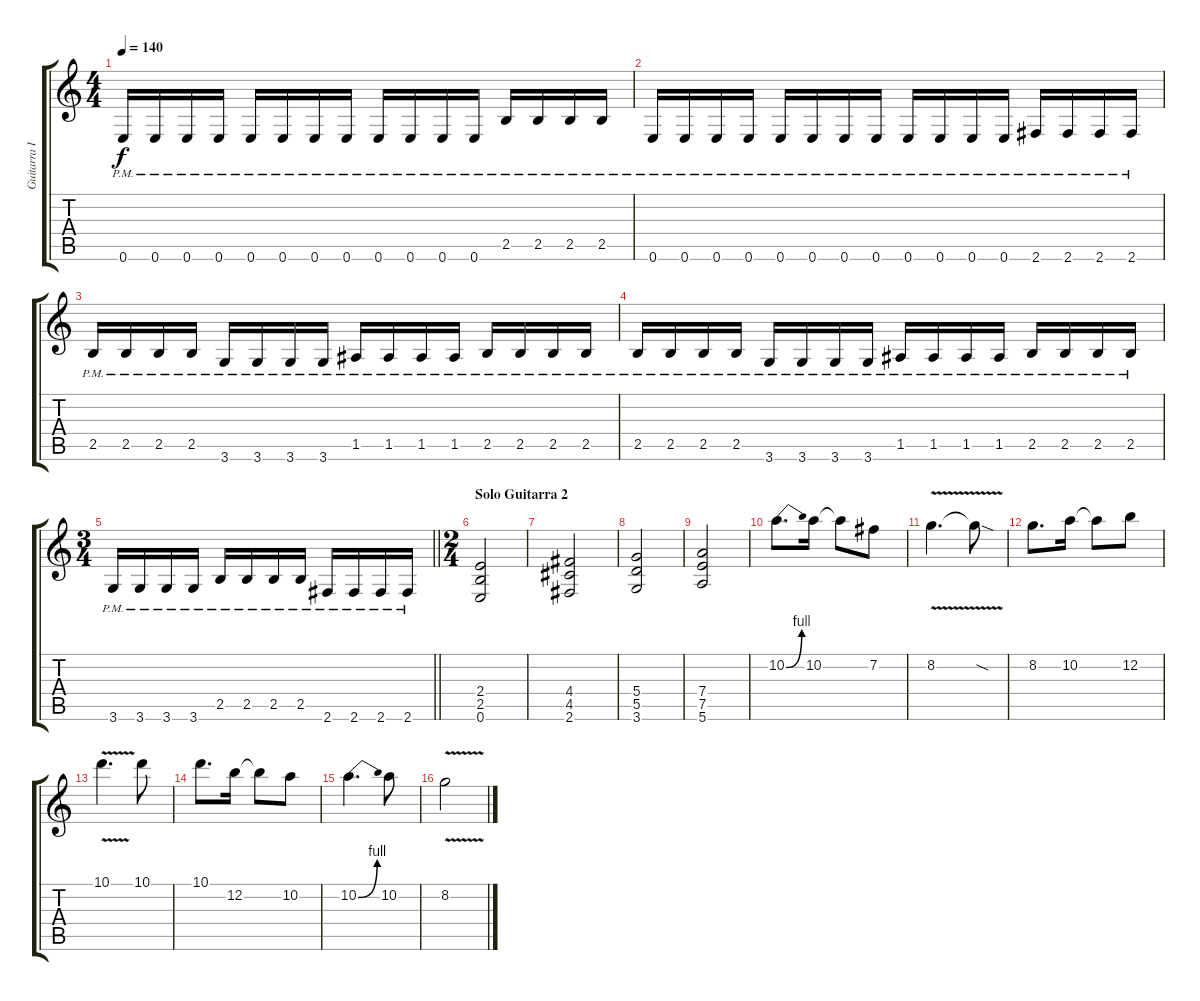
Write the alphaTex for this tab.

\track ("Guitarra Izq" "Guitarra I") {instrument distortionguitar}
\staff {score tabs}
\tuning (E4 B3 G3 D3 A2 E2) {hide}
\ts (4 4)
\tempo 140
\clef g2
\ks c
0.6{pm}.16{dy f} 0.6{pm}.16 0.6{pm}.16 0.6{pm}.16 0.6{pm}.16 0.6{pm}.16 0.6{pm}.16 0.6{pm}.16 0.6{pm}.16 0.6{pm}.16 0.6{pm}.16 0.6{pm}.16 2.5{pm}.16 2.5{pm}.16 2.5{pm}.16 2.5{pm}.16 |
0.6{pm}.16 0.6{pm}.16 0.6{pm}.16 0.6{pm}.16 0.6{pm}.16 0.6{pm}.16 0.6{pm}.16 0.6{pm}.16 0.6{pm}.16 0.6{pm}.16 0.6{pm}.16 0.6{pm}.16 2.6{pm}.16 2.6{pm}.16 2.6{pm}.16 2.6{pm}.16 |
2.5{pm}.16 2.5{pm}.16 2.5{pm}.16 2.5{pm}.16 3.6{pm}.16 3.6{pm}.16 3.6{pm}.16 3.6{pm}.16 1.5{pm}.16 1.5{pm}.16 1.5{pm}.16 1.5{pm}.16 2.5{pm}.16 2.5{pm}.16 2.5{pm}.16 2.5{pm}.16 |
2.5{pm}.16 2.5{pm}.16 2.5{pm}.16 2.5{pm}.16 3.6{pm}.16 3.6{pm}.16 3.6{pm}.16 3.6{pm}.16 1.5{pm}.16 1.5{pm}.16 1.5{pm}.16 1.5{pm}.16 2.5{pm}.16 2.5{pm}.16 2.5{pm}.16 2.5{pm}.16 |
\ts (3 4)
\barLineRight lightlight
3.6{pm}.16 3.6{pm}.16 3.6{pm}.16 3.6{pm}.16 2.5{pm}.16 2.5{pm}.16 2.5{pm}.16 2.5{pm}.16 2.6{pm}.16 2.6{pm}.16 2.6{pm}.16 2.6{pm}.16 |
\ts (2 4)
\section ("" "Solo Guitarra 2")
(2.4 2.5 0.6).2 |
(4.4 4.5 2.6).2 |
(5.4 5.5 3.6).2 |
(7.4 7.5 5.6).2 |
10.2{be (bend 0 0 60 4)}.8{d} 10.2.16 10.2{t}.8 7.2.8 |
8.2{v}.4{d} 8.2{sod t}.8 |
8.2.8{d} 10.2.16 10.2{t}.8 12.2.8 |
10.1{v}.4{d} 10.1.8 |
10.1.8{d} 12.2.16 12.2{t}.8 10.2.8 |
10.2{be (bend 0 0 60 4)}.4{d} 10.2.8 |
8.2{v}.2
